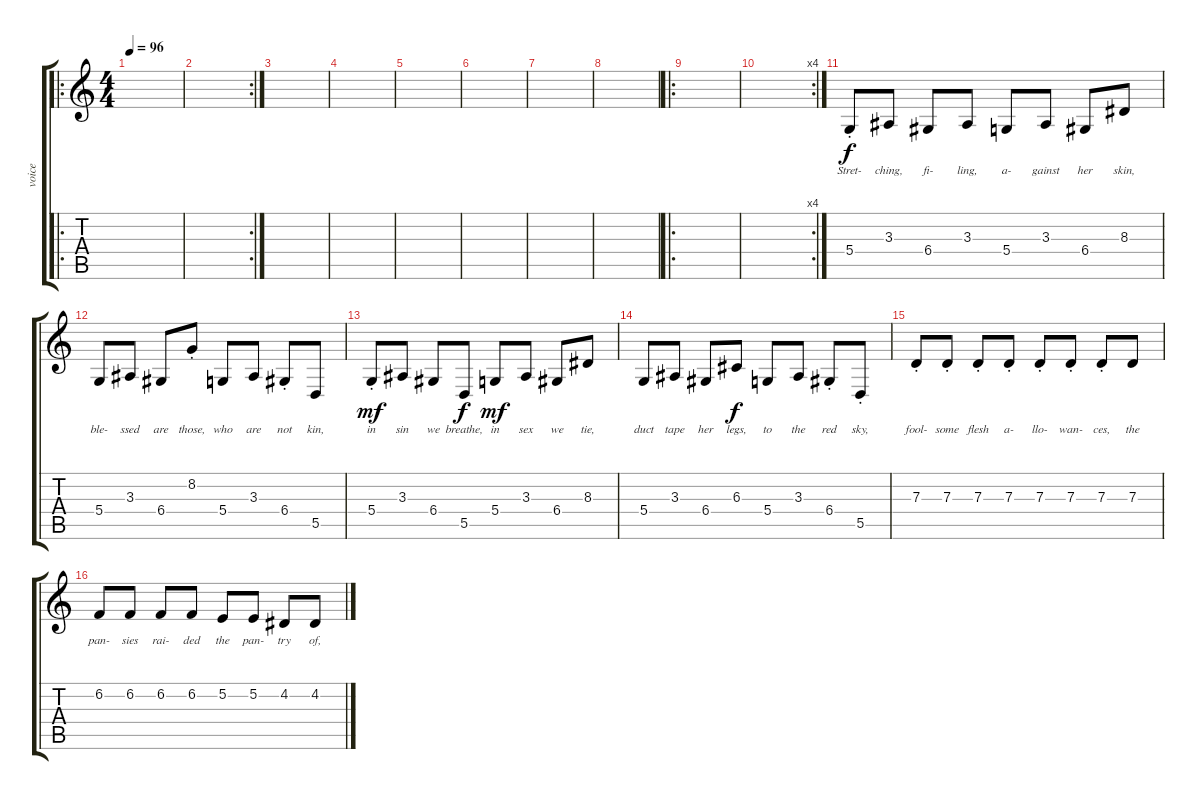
\track ("voice" "voice") {instrument reedorgan}
\staff {score tabs}
\tuning (E4 B3 G3 D3 A2 E2) {hide}
\ro
\ts (4 4)
\tempo 96
\clef g2
\ks c
|
\rc 2
|
|
|
|
|
|
|
\ro
|
\rc 4
|
5.4{st}.8{lyrics (0 "Stret-") lyrics (1 "") lyrics (2 "") lyrics (3 "") lyrics (4 "")} 3.3.8{lyrics (0 "ching,") lyrics (1 "") lyrics (2 "") lyrics (3 "") lyrics (4 "")} 6.4.8{lyrics (0 "fi-") lyrics (1 "") lyrics (2 "") lyrics (3 "") lyrics (4 "")} 3.3.8{lyrics (0 "ling,") lyrics (1 "") lyrics (2 "") lyrics (3 "") lyrics (4 "")} 5.4.8{lyrics (0 "a-") lyrics (1 "") lyrics (2 "") lyrics (3 "") lyrics (4 "")} 3.3.8{lyrics (0 "gainst") lyrics (1 "") lyrics (2 "") lyrics (3 "") lyrics (4 "")} 6.4.8{lyrics (0 "her") lyrics (1 "") lyrics (2 "") lyrics (3 "") lyrics (4 "")} 8.3.8{lyrics (0 "skin,") lyrics (1 "") lyrics (2 "") lyrics (3 "") lyrics (4 "")} |
5.4.8{lyrics (0 "ble-") lyrics (1 "") lyrics (2 "") lyrics (3 "") lyrics (4 "")} 3.3.8{lyrics (0 "ssed") lyrics (1 "") lyrics (2 "") lyrics (3 "") lyrics (4 "")} 6.4.8{lyrics (0 "are") lyrics (1 "") lyrics (2 "") lyrics (3 "") lyrics (4 "")} 8.2{st}.8{lyrics (0 "those,") lyrics (1 "") lyrics (2 "") lyrics (3 "") lyrics (4 "") dy f} 5.4.8{lyrics (0 "who") lyrics (1 "") lyrics (2 "") lyrics (3 "") lyrics (4 "")} 3.3.8{lyrics (0 "are") lyrics (1 "") lyrics (2 "") lyrics (3 "") lyrics (4 "")} 6.4{st}.8{lyrics (0 "not") lyrics (1 "") lyrics (2 "") lyrics (3 "") lyrics (4 "")} 5.5.8{lyrics (0 "kin,") lyrics (1 "") lyrics (2 "") lyrics (3 "") lyrics (4 "")} |
5.4{st}.8{lyrics (0 "in") lyrics (1 "") lyrics (2 "") lyrics (3 "") lyrics (4 "") dy mf} 3.3.8{lyrics (0 "sin") lyrics (1 "") lyrics (2 "") lyrics (3 "") lyrics (4 "")} 6.4.8{lyrics (0 "we") lyrics (1 "") lyrics (2 "") lyrics (3 "") lyrics (4 "")} 5.5.8{lyrics (0 "breathe,") lyrics (1 "") lyrics (2 "") lyrics (3 "") lyrics (4 "") dy f} 5.4.8{lyrics (0 "in") lyrics (1 "") lyrics (2 "") lyrics (3 "") lyrics (4 "") dy mf} 3.3.8{lyrics (0 "sex") lyrics (1 "") lyrics (2 "") lyrics (3 "") lyrics (4 "")} 6.4.8{lyrics (0 "we") lyrics (1 "") lyrics (2 "") lyrics (3 "") lyrics (4 "")} 8.3.8{lyrics (0 "tie,") lyrics (1 "") lyrics (2 "") lyrics (3 "") lyrics (4 "")} |
5.4.8{lyrics (0 "duct") lyrics (1 "") lyrics (2 "") lyrics (3 "") lyrics (4 "")} 3.3.8{lyrics (0 "tape") lyrics (1 "") lyrics (2 "") lyrics (3 "") lyrics (4 "")} 6.4.8{lyrics (0 "her") lyrics (1 "") lyrics (2 "") lyrics (3 "") lyrics (4 "")} 6.3.8{lyrics (0 "legs,") lyrics (1 "") lyrics (2 "") lyrics (3 "") lyrics (4 "") dy f} 5.4.8{lyrics (0 "to") lyrics (1 "") lyrics (2 "") lyrics (3 "") lyrics (4 "")} 3.3.8{lyrics (0 "the") lyrics (1 "") lyrics (2 "") lyrics (3 "") lyrics (4 "")} 6.4{st}.8{lyrics (0 "red") lyrics (1 "") lyrics (2 "") lyrics (3 "") lyrics (4 "")} 5.5{st}.8{lyrics (0 "sky,") lyrics (1 "") lyrics (2 "") lyrics (3 "") lyrics (4 "")} |
7.3{st}.8{lyrics (0 "fool-") lyrics (1 "") lyrics (2 "") lyrics (3 "") lyrics (4 "")} 7.3{st}.8{lyrics (0 "some") lyrics (1 "") lyrics (2 "") lyrics (3 "") lyrics (4 "")} 7.3{st}.8{lyrics (0 "flesh") lyrics (1 "") lyrics (2 "") lyrics (3 "") lyrics (4 "")} 7.3{st}.8{lyrics (0 "a-") lyrics (1 "") lyrics (2 "") lyrics (3 "") lyrics (4 "")} 7.3{st}.8{lyrics (0 "llo-") lyrics (1 "") lyrics (2 "") lyrics (3 "") lyrics (4 "")} 7.3{st}.8{lyrics (0 "wan-") lyrics (1 "") lyrics (2 "") lyrics (3 "") lyrics (4 "")} 7.3{st}.8{lyrics (0 "ces,") lyrics (1 "") lyrics (2 "") lyrics (3 "") lyrics (4 "")} 7.3.8{lyrics (0 "the") lyrics (1 "") lyrics (2 "") lyrics (3 "") lyrics (4 "")} |
6.2.8{lyrics (0 "pan-") lyrics (1 "") lyrics (2 "") lyrics (3 "") lyrics (4 "")} 6.2.8{lyrics (0 "sies") lyrics (1 "") lyrics (2 "") lyrics (3 "") lyrics (4 "")} 6.2.8{lyrics (0 "rai-") lyrics (1 "") lyrics (2 "") lyrics (3 "") lyrics (4 "")} 6.2.8{lyrics (0 "ded") lyrics (1 "") lyrics (2 "") lyrics (3 "") lyrics (4 "")} 5.2.8{lyrics (0 "the") lyrics (1 "") lyrics (2 "") lyrics (3 "") lyrics (4 "")} 5.2.8{lyrics (0 "pan-") lyrics (1 "") lyrics (2 "") lyrics (3 "") lyrics (4 "")} 4.2.8{lyrics (0 "try") lyrics (1 "") lyrics (2 "") lyrics (3 "") lyrics (4 "")} 4.2.8{lyrics (0 "of,") lyrics (1 "") lyrics (2 "") lyrics (3 "") lyrics (4 "")}
